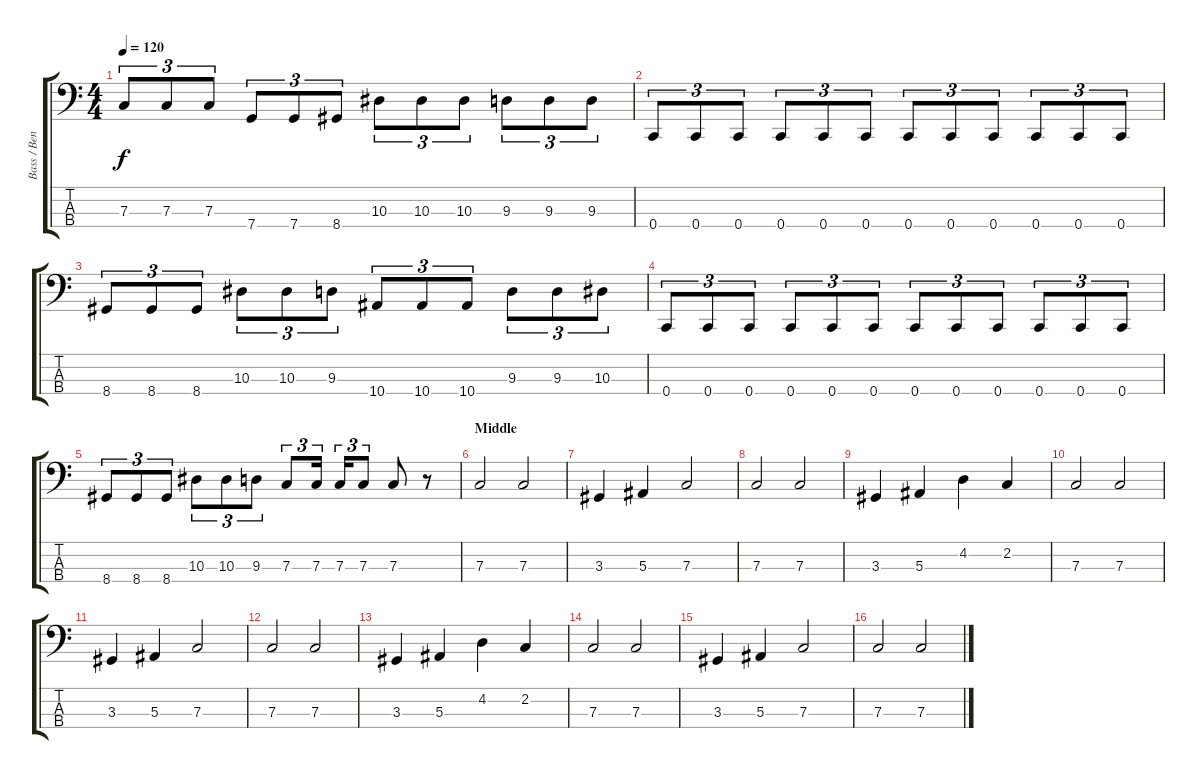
\track ("Bass / Ben" "Bass / Ben") {instrument electricbassfinger}
\staff {score tabs}
\tuning (Eb2 Bb1 F1 C1) {hide}
\ts (4 4)
\tempo 120
\clef f4
\ks c
7.3.8{tu (3 2) dy f} 7.3.8{tu (3 2)} 7.3.8{tu (3 2)} 7.4.8{tu (3 2)} 7.4.8{tu (3 2)} 8.4.8{tu (3 2)} 10.3.8{tu (3 2)} 10.3.8{tu (3 2)} 10.3.8{tu (3 2)} 9.3.8{tu (3 2)} 9.3.8{tu (3 2)} 9.3.8{tu (3 2)} |
0.4.8{tu (3 2)} 0.4.8{tu (3 2)} 0.4.8{tu (3 2)} 0.4.8{tu (3 2)} 0.4.8{tu (3 2)} 0.4.8{tu (3 2)} 0.4.8{tu (3 2)} 0.4.8{tu (3 2)} 0.4.8{tu (3 2)} 0.4.8{tu (3 2)} 0.4.8{tu (3 2)} 0.4.8{tu (3 2)} |
8.4.8{tu (3 2)} 8.4.8{tu (3 2)} 8.4.8{tu (3 2)} 10.3.8{tu (3 2)} 10.3.8{tu (3 2)} 9.3.8{tu (3 2)} 10.4.8{tu (3 2)} 10.4.8{tu (3 2)} 10.4.8{tu (3 2)} 9.3.8{tu (3 2)} 9.3.8{tu (3 2)} 10.3.8{tu (3 2)} |
0.4.8{tu (3 2)} 0.4.8{tu (3 2)} 0.4.8{tu (3 2)} 0.4.8{tu (3 2)} 0.4.8{tu (3 2)} 0.4.8{tu (3 2)} 0.4.8{tu (3 2)} 0.4.8{tu (3 2)} 0.4.8{tu (3 2)} 0.4.8{tu (3 2)} 0.4.8{tu (3 2)} 0.4.8{tu (3 2)} |
8.4.8{tu (3 2)} 8.4.8{tu (3 2)} 8.4.8{tu (3 2)} 10.3.8{tu (3 2)} 10.3.8{tu (3 2)} 9.3.8{tu (3 2)} 7.3.8{tu (3 2)} 7.3.16{tu (3 2)} 7.3.16{tu (3 2)} 7.3.8{tu (3 2)} 7.3.8 r.8 |
\section ("" "Middle")
7.3.2 7.3.2 |
3.3.4 5.3.4 7.3.2 |
7.3.2 7.3.2 |
3.3.4 5.3.4 4.2.4 2.2.4 |
7.3.2 7.3.2 |
3.3.4 5.3.4 7.3.2 |
7.3.2 7.3.2 |
3.3.4 5.3.4 4.2.4 2.2.4 |
7.3.2 7.3.2 |
3.3.4 5.3.4 7.3.2 |
7.3.2 7.3.2
